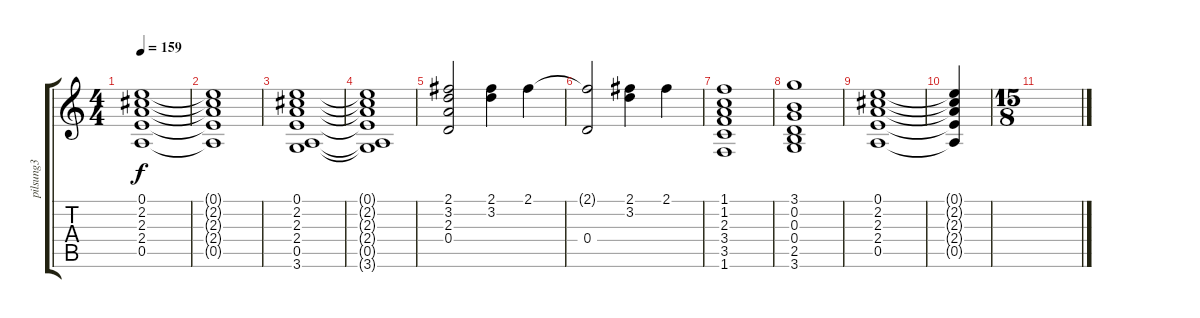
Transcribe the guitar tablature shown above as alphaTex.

\track ("pilsung3" "pilsung3") {instrument electricguitarclean}
\staff {score tabs}
\tuning (E4 B3 G3 D3 A2 E2) {hide}
\ts (4 4)
\tempo 159
\clef g2
\ks c
(0.1 2.2 2.3 2.4 0.5).1{dy f} |
(0.1{t} 2.2{t} 2.3{t} 2.4{t} 0.5{t}).1 |
(0.1 2.2 2.3 2.4 0.5 3.6).1 |
(0.1{t} 2.2{t} 2.3{t} 2.4{t} 0.5{t} 3.6{t}).1 |
(2.1 3.2 2.3 0.4).2 (2.1 3.2).4 2.1.4 |
(2.1{t} 0.4).2 (2.1 3.2).4 2.1.4 |
(1.1 1.2 2.3 3.4 3.5 1.6).1 |
(3.1 0.2 0.3 0.4 2.5 3.6).1 |
(0.1 2.2 2.3 2.4 0.5).1 |
(0.1{t} 2.2{t} 2.3{t} 2.4{t} 0.5{t}).4 |
\ts (15 8)
